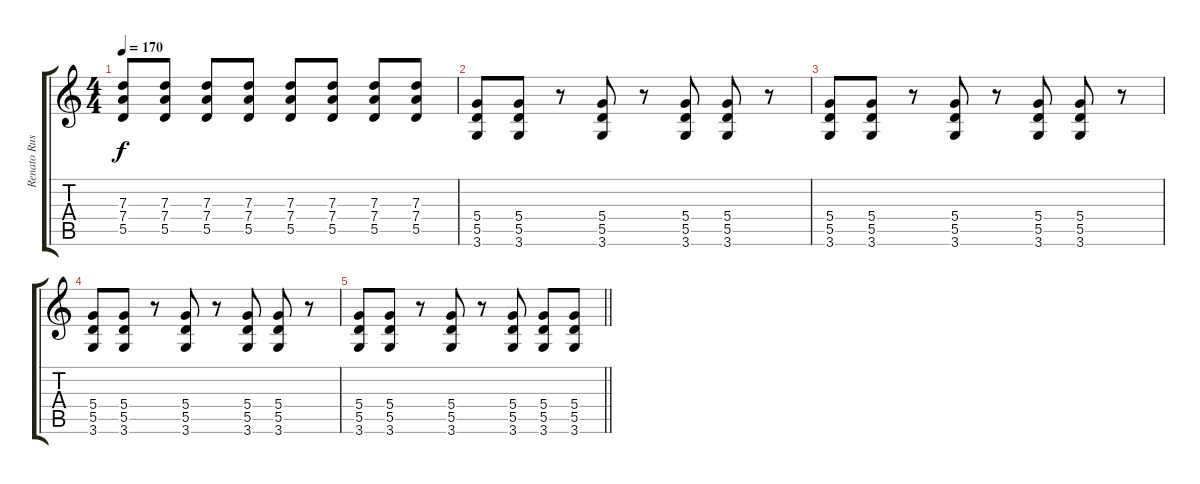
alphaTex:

\track ("Renato Russo" "Renato Rus") {instrument electricguitarclean}
\staff {score tabs}
\tuning (E4 B3 G3 D3 A2 E2) {hide}
\ts (4 4)
\tempo 170
\clef g2
\ks c
(7.3 7.4 5.5).8{dy f} (7.3 7.4 5.5).8 (7.3 7.4 5.5).8 (7.3 7.4 5.5).8 (7.3 7.4 5.5).8 (7.3 7.4 5.5).8 (7.3 7.4 5.5).8 (7.3 7.4 5.5).8 |
(5.4 5.5 3.6).8 (5.4 5.5 3.6).8 r.8 (5.4 5.5 3.6).8 r.8 (5.4 5.5 3.6).8 (5.4 5.5 3.6).8 r.8 |
(5.4 5.5 3.6).8 (5.4 5.5 3.6).8 r.8 (5.4 5.5 3.6).8 r.8 (5.4 5.5 3.6).8 (5.4 5.5 3.6).8 r.8 |
(5.4 5.5 3.6).8 (5.4 5.5 3.6).8 r.8 (5.4 5.5 3.6).8 r.8 (5.4 5.5 3.6).8 (5.4 5.5 3.6).8 r.8 |
\barLineRight lightlight
(5.4 5.5 3.6).8 (5.4 5.5 3.6).8 r.8 (5.4 5.5 3.6).8 r.8 (5.4 5.5 3.6).8 (5.4 5.5 3.6).8 (5.4 5.5 3.6).8
